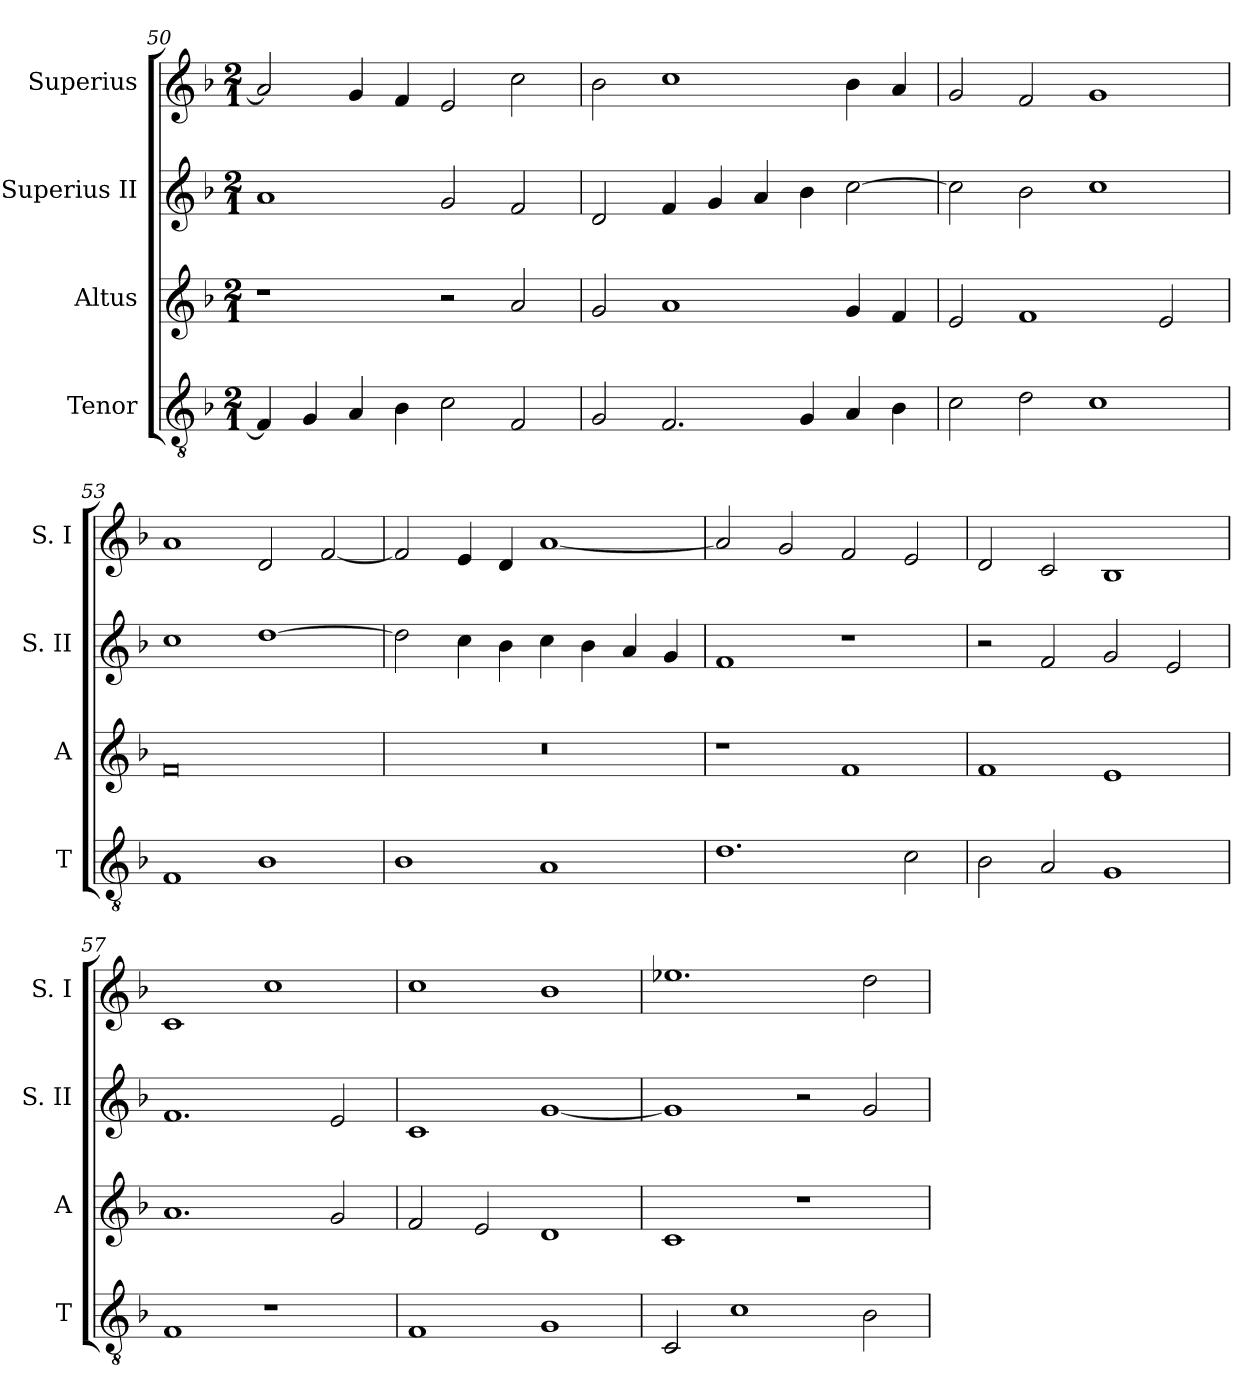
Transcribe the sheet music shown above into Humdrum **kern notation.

**kern	**kern	**kern	**kern
*part4	*part3	*part2	*part1
*staff4	*staff3	*staff2	*staff1
*I"Tenor	*I"Altus	*I"Superius II	*I"Superius
*I'T	*I'A	*I'S. II	*I'S. I
*clefGv2	*clefG2	*clefG2	*clefG2
*k[b-]	*k[b-]	*k[b-]	*k[b-]
*F:	*F:	*F:	*F:
*M2/1	*M2/1	*M2/1	*M2/1
=50	=50	=50	=50
4F]	1r	1a	2a]
4G	.	.	.
4A	.	.	4g
4B-	.	.	4f
2c	2r	2g	2e
2F	2a	2f	2cc
=51	=51	=51	=51
2G	2g	2d	2b-
2.F	1a	4f	1cc
.	.	4g	.
.	.	4a	.
4G	.	4b-	.
4A	4g	[2cc	4b-
4B-	4f	.	4a
=52	=52	=52	=52
2c	2e	2cc]	2g
2d	1f	2b-	2f
1c	.	1cc	1g
.	2e	.	.
=53	=53	=53	=53
1F	0f	1cc	1a
1B-	.	[1dd	2d
.	.	.	[2f
=54	=54	=54	=54
1B-	0r	2dd]	2f]
.	.	4cc	4e
.	.	4b-	4d
1A	.	4cc	[1a
.	.	4b-	.
.	.	4a	.
.	.	4g	.
=55	=55	=55	=55
1.d	1r	1f	2a]
.	.	.	2g
.	1f	1r	2f
2c	.	.	2e
=56	=56	=56	=56
2B-	1f	2r	2d
2A	.	2f	2c
1G	1e	2g	1B-
.	.	2e	.
=57	=57	=57	=57
1F	1.a	1.f	1c
1r	.	.	1cc
.	2g	2e	.
=58	=58	=58	=58
1F	2f	1c	1cc
.	2e	.	.
1G	1d	[1g	1b-
=59	=59	=59	=59
2C	1c	1g]	1.ee-X
1c	.	.	.
.	1r	2r	.
2B-	.	2g	2dd
=	=	=	=
*-	*-	*-	*-
